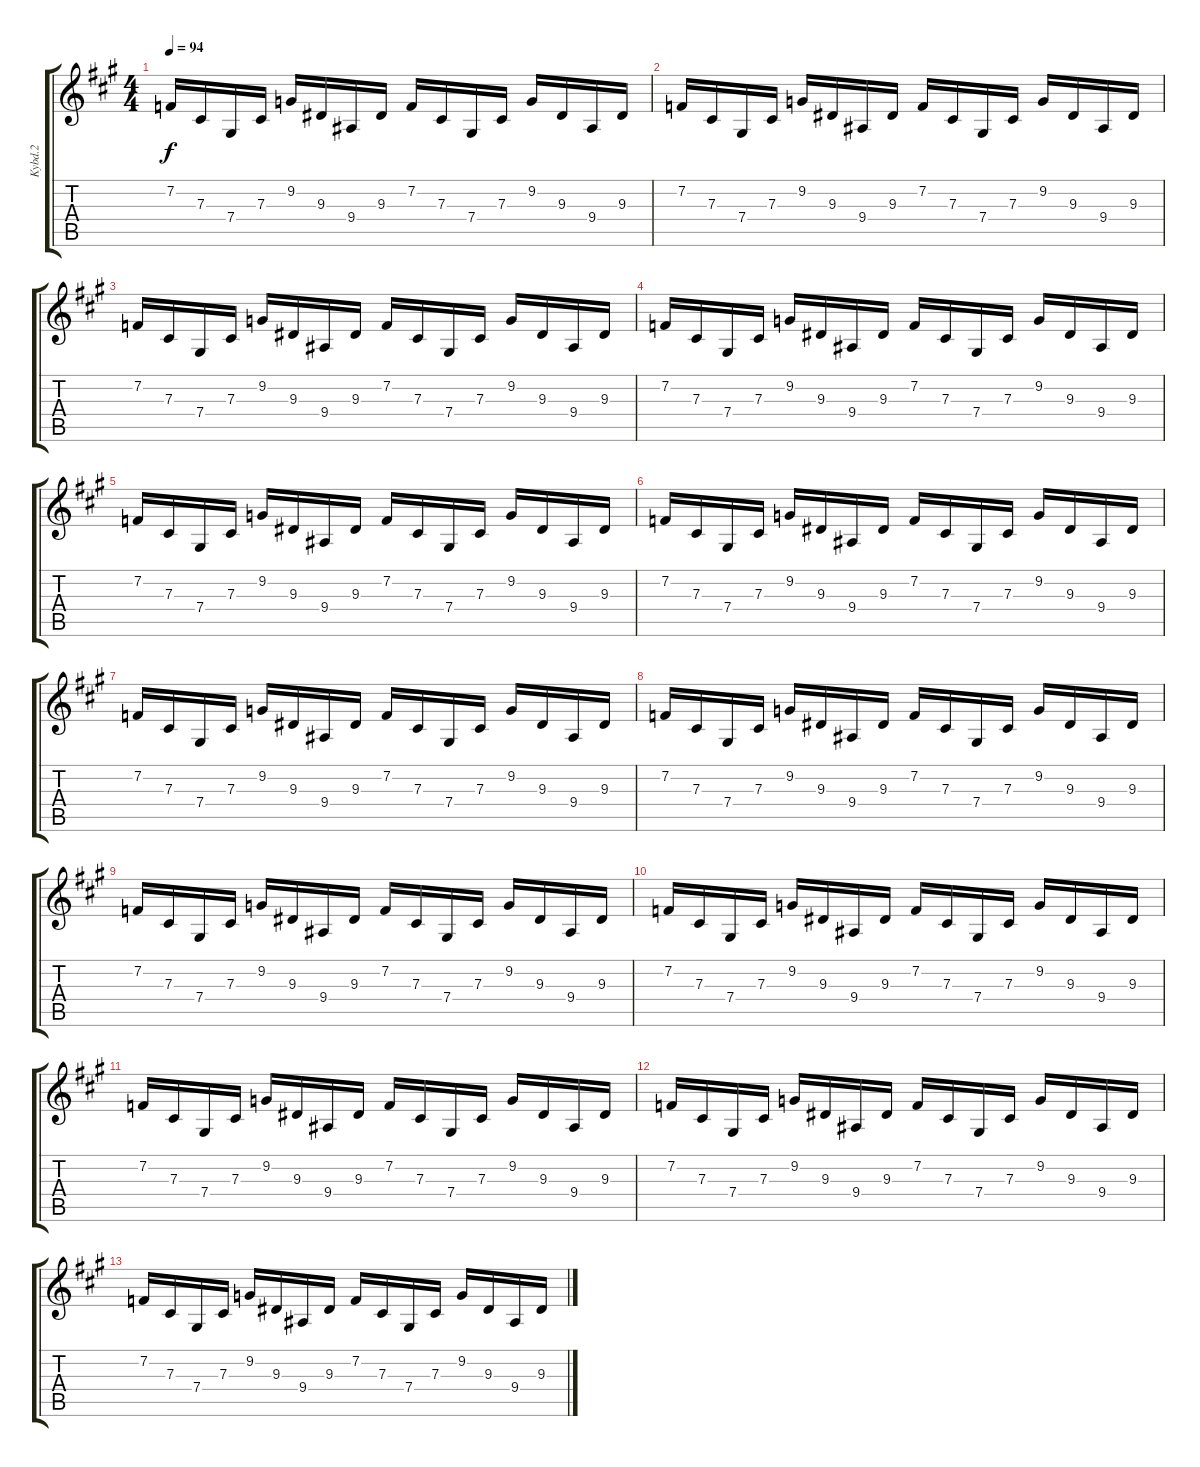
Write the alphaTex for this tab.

\track ("Kybd.2" "Kybd.2") {instrument electricpiano1}
\staff {score tabs}
\tuning (Eb4 Bb3 Gb3 Db3 Ab2 Eb2) {hide}
\ts (4 4)
\tempo 94
\clef g2
\ks a
7.2.16{dy f} 7.3.16 7.4.16 7.3.16 9.2.16 9.3.16 9.4.16 9.3.16 7.2.16 7.3.16 7.4.16 7.3.16 9.2.16 9.3.16 9.4.16 9.3.16 |
7.2.16 7.3.16 7.4.16 7.3.16 9.2.16 9.3.16 9.4.16 9.3.16 7.2.16 7.3.16 7.4.16 7.3.16 9.2.16 9.3.16 9.4.16 9.3.16 |
7.2.16 7.3.16 7.4.16 7.3.16 9.2.16 9.3.16 9.4.16 9.3.16 7.2.16 7.3.16 7.4.16 7.3.16 9.2.16 9.3.16 9.4.16 9.3.16 |
7.2.16 7.3.16 7.4.16 7.3.16 9.2.16 9.3.16 9.4.16 9.3.16 7.2.16 7.3.16 7.4.16 7.3.16 9.2.16 9.3.16 9.4.16 9.3.16 |
7.2.16 7.3.16 7.4.16 7.3.16 9.2.16 9.3.16 9.4.16 9.3.16 7.2.16 7.3.16 7.4.16 7.3.16 9.2.16 9.3.16 9.4.16 9.3.16 |
7.2.16 7.3.16 7.4.16 7.3.16 9.2.16 9.3.16 9.4.16 9.3.16 7.2.16 7.3.16 7.4.16 7.3.16 9.2.16 9.3.16 9.4.16 9.3.16 |
7.2.16 7.3.16 7.4.16 7.3.16 9.2.16 9.3.16 9.4.16 9.3.16 7.2.16 7.3.16 7.4.16 7.3.16 9.2.16 9.3.16 9.4.16 9.3.16 |
7.2.16 7.3.16 7.4.16 7.3.16 9.2.16 9.3.16 9.4.16 9.3.16 7.2.16 7.3.16 7.4.16 7.3.16 9.2.16 9.3.16 9.4.16 9.3.16 |
7.2.16 7.3.16 7.4.16 7.3.16 9.2.16 9.3.16 9.4.16 9.3.16 7.2.16 7.3.16 7.4.16 7.3.16 9.2.16 9.3.16 9.4.16 9.3.16 |
7.2.16 7.3.16 7.4.16 7.3.16 9.2.16 9.3.16 9.4.16 9.3.16 7.2.16 7.3.16 7.4.16 7.3.16 9.2.16 9.3.16 9.4.16 9.3.16 |
7.2.16 7.3.16 7.4.16 7.3.16 9.2.16 9.3.16 9.4.16 9.3.16 7.2.16 7.3.16 7.4.16 7.3.16 9.2.16 9.3.16 9.4.16 9.3.16 |
7.2.16 7.3.16 7.4.16 7.3.16 9.2.16 9.3.16 9.4.16 9.3.16 7.2.16 7.3.16 7.4.16 7.3.16 9.2.16 9.3.16 9.4.16 9.3.16 |
7.2.16 7.3.16 7.4.16 7.3.16 9.2.16 9.3.16 9.4.16 9.3.16 7.2.16 7.3.16 7.4.16 7.3.16 9.2.16 9.3.16 9.4.16 9.3.16
